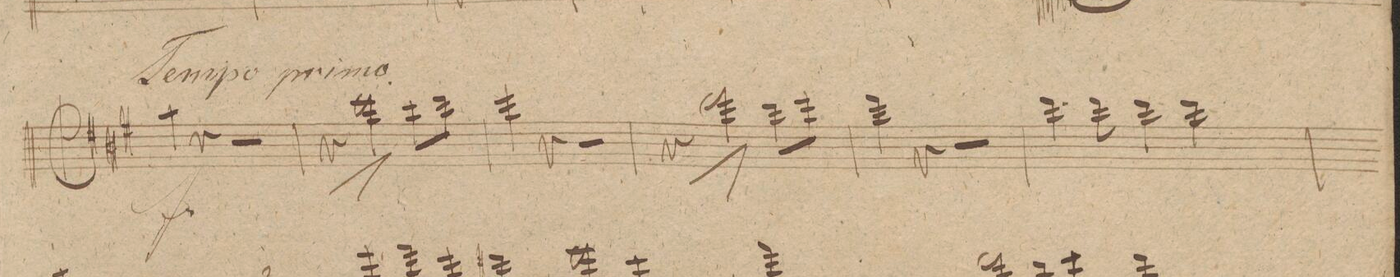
**kern	**dynam
*I"Flauto. 1mo	*
*clefG2	*
*k[f#c#g#]	*
*met(c)	*
*M4/4	*
4aa\	f
4r	.
2r	.
=153	=153
4r	.
2eee\	>
8ccc#\L	]
8ddd\J	.
=154	=154
4eee\	.
4r	.
2r	.
=155	=155
4r	.
2fff#\	>
8ddd\L	]
8eee\J	.
=156	=156
4fff#\	.
4r	.
2r	.
=157	=157
4.ddd\	.
8ddd\	.
4ddd\	.
4ddd\	.
=158	=158
*-	*-
